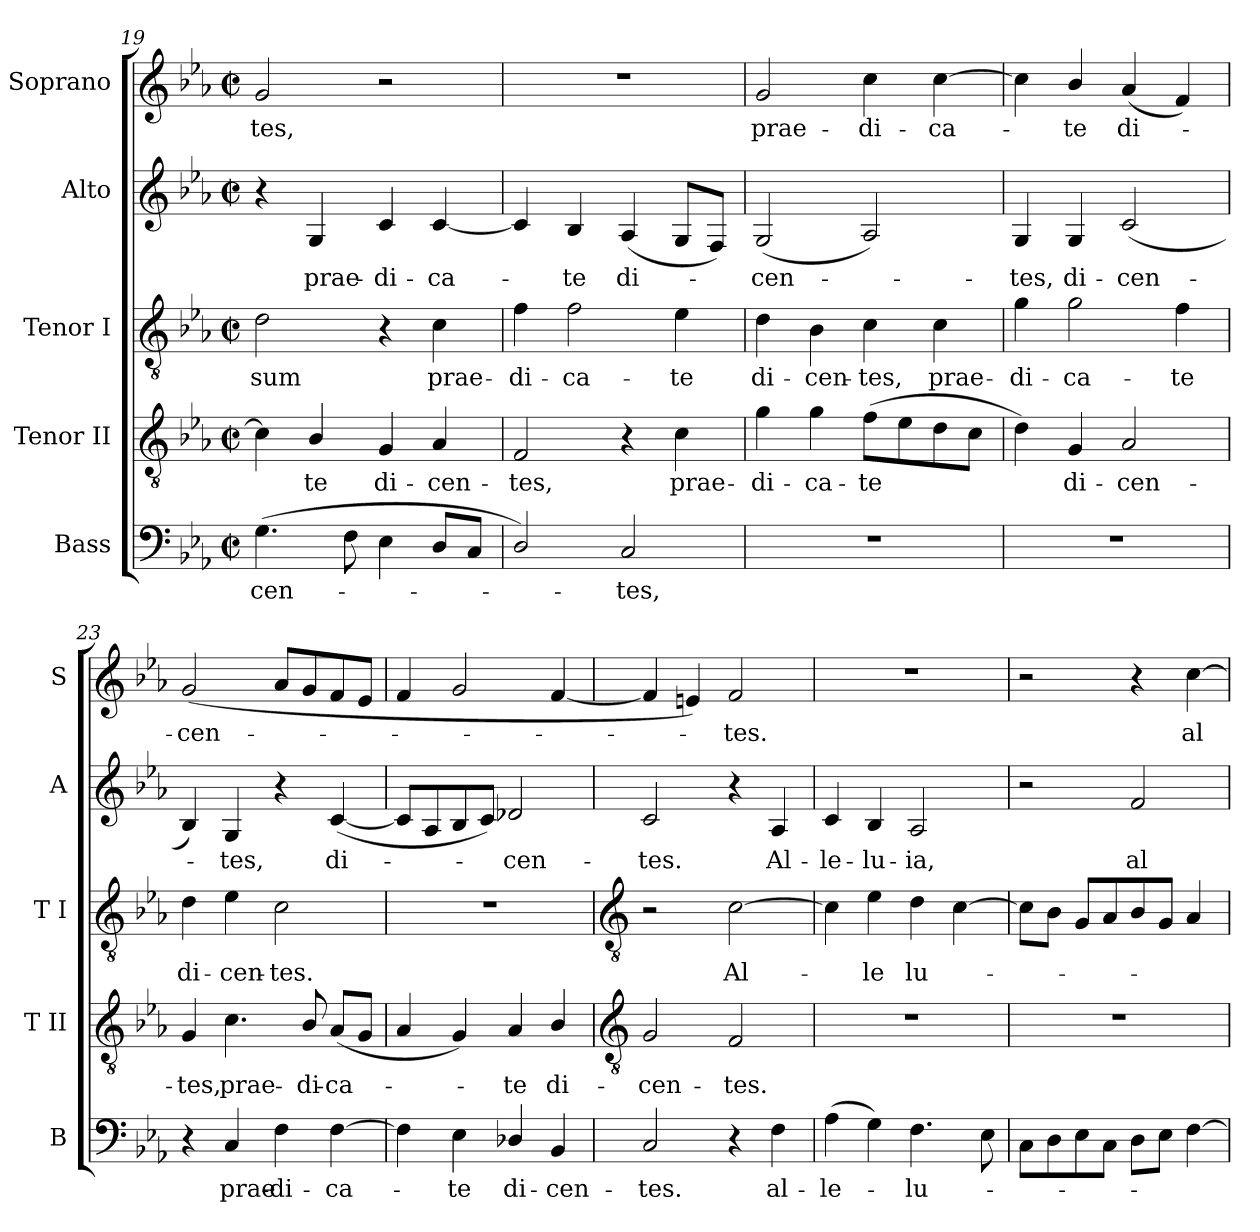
**kern	**text	**kern	**text	**kern	**text	**kern	**text	**kern	**text
*part5	*part5	*part4	*part4	*part3	*part3	*part2	*part2	*part1	*part1
*staff5	*staff5	*staff4	*staff4	*staff3	*staff3	*staff2	*staff2	*staff1	*staff1
*I"Bass	*	*I"Tenor II	*	*I"Tenor I	*	*I"Alto	*	*I"Soprano	*
*I'B	*	*I'T II	*	*I'T I	*	*I'A	*	*I'S	*
!!LO:LB:g=z
*clefF4	*	*clefGv2	*	*clefGv2	*	*clefG2	*	*clefG2	*
*k[b-e-a-]	*	*k[b-e-a-]	*	*k[b-e-a-]	*	*k[b-e-a-]	*	*k[b-e-a-]	*
*E-:	*	*E-:	*	*E-:	*	*E-:	*	*E-:	*
*M2/2	*	*M2/2	*	*M2/2	*	*M2/2	*	*M2/2	*
*met(c|)	*	*met(c|)	*	*met(c|)	*	*met(c|)	*	*met(c|)	*
=19	=19	=19	=19	=19	=19	=19	=19	=19	=19
!	!LO:LY:b	!	!	!	!LO:LY:b	!	!	!	!LO:LY:b
(>4.G	cen-	4c]	.	2d	-sum	4r	.	2g	-tes,
!	!	!	!LO:LY:b	!	!	!	!LO:LY:b	!	!
.	.	4B-/	te	.	.	4G	prae-	.	.
8F	.	.	.	.	.	.	.	.	.
!	!	!	!LO:LY:b	!	!	!	!LO:LY:b	!	!
4E-	.	4G	di-	4r	.	4c	-di-	2r	.
!	!	!	!LO:LY:b	!	!LO:LY:b	!	!LO:LY:b	!	!
8DL	.	4A-	-cen-	4c	prae-	[4c	-ca-	.	.
8CJ	.	.	.	.	.	.	.	.	.
=20	=20	=20	=20	=20	=20	=20	=20	=20	=20
!	!	!	!LO:LY:b	!	!LO:LY:b	!	!	!	!
2D/)	.	2F	-tes,	4f	-di-	4c]	.	1r	.
!	!	!	!	!	!LO:LY:b	!	!LO:LY:b	!	!
.	.	.	.	2f	-ca-	4B-	te	.	.
!	!LO:LY:b	!	!	!	!	!	!LO:LY:b	!	!
2C	tes,	4r	.	.	.	(<4A-	di-	.	.
!	!	!	!LO:LY:b	!	!LO:LY:b	!	!	!	!
.	.	4c	prae-	4e-	-te	8GL	.	.	.
.	.	.	.	.	.	8FJ)	.	.	.
=21	=21	=21	=21	=21	=21	=21	=21	=21	=21
!	!	!	!LO:LY:b	!	!LO:LY:b	!	!LO:LY:b	!	!LO:LY:b
1r	.	4g	-di-	4d	di-	(<2G	cen-	2g	prae-
!	!	!	!LO:LY:b	!	!LO:LY:b	!	!	!	!
.	.	4g	-ca-	4B-	-cen-	.	.	.	.
!	!	!	!LO:LY:b	!	!LO:LY:b	!	!	!	!LO:LY:b
.	.	(>8fL	-te	4c	-tes,	2A-)	.	4cc	-di-
.	.	8e-	.	.	.	.	.	.	.
!	!	!	!	!	!LO:LY:b	!	!	!	!LO:LY:b
.	.	8d	.	4c	prae-	.	.	[4cc	-ca-
.	.	8cJ	.	.	.	.	.	.	.
=22	=22	=22	=22	=22	=22	=22	=22	=22	=22
!	!	!	!	!	!LO:LY:b	!	!LO:LY:b	!	!
1r	.	4d)	.	4g	-di-	4G	tes,	4cc]	.
!	!	!	!LO:LY:b	!	!LO:LY:b	!	!LO:LY:b	!	!LO:LY:b
.	.	4G	di-	2g	-ca-	4G	di-	4b-/	te
!	!	!	!LO:LY:b	!	!	!	!LO:LY:b	!	!LO:LY:b
.	.	2A-	-cen-	.	.	(<2c	-cen-	(<4a-	di-
!	!	!	!	!	!LO:LY:b	!	!	!	!
.	.	.	.	4f	-te	.	.	4f)	.
=23	=23	=23	=23	=23	=23	=23	=23	=23	=23
!	!	!	!LO:LY:b	!	!LO:LY:b	!	!	!	!LO:LY:b
4r	.	4G	-tes,	4d	di-	4B-)	.	(<2g	cen-
!	!LO:LY:b	!	!LO:LY:b	!	!LO:LY:b	!	!LO:LY:b	!	!
4C	prae-	4.c	prae-	4e-	-cen-	4G	tes,	.	.
!	!LO:LY:b	!	!	!	!LO:LY:b	!	!	!	!
4F	-di-	.	.	2c	-tes.	4r	.	8a-L	.
!	!	!	!LO:LY:b	!	!	!	!	!	!
.	.	8B-/	-di-	.	.	.	.	8g	.
!	!LO:LY:b	!	!LO:LY:b	!	!	!	!LO:LY:b	!	!
[4F	-ca-	(<8A-L	-ca-	.	.	(<[4c	di-	8f	.
.	.	8GJ	.	.	.	.	.	8e-J	.
=24	=24	=24	=24	=24	=24	=24	=24	=24	=24
4F]	.	4A-	.	1r	.	8cL]	.	4f	.
.	.	.	.	.	.	8A-	.	.	.
!	!LO:LY:b	!	!	!	!	!	!	!	!
4E-	te	4G)	.	.	.	8B-	.	2g	.
.	.	.	.	.	.	8cJ)	.	.	.
!	!LO:LY:b	!	!LO:LY:b	!	!	!	!LO:LY:b	!	!
4D-X/	di-	4A-	te	.	.	2d-X	cen-	.	.
!	!LO:LY:b	!	!LO:LY:b	!	!	!	!	!	!
4BB-	-cen-	4B-/	di-	.	.	.	.	[4f	.
!!LO:LB:g=z
=25	=25	=25	=25	=25	=25	=25	=25	=25	=25
*	*	*clefGv2	*	*clefGv2	*	*	*	*	*
!	!LO:LY:b	!	!LO:LY:b	!	!	!	!LO:LY:b	!	!
2C	-tes.	2G	-cen-	2r	.	2c	-tes.	4f]	.
.	.	.	.	.	.	.	.	4en)	.
!	!	!	!LO:LY:b	!	!LO:LY:b	!	!	!	!LO:LY:b
4r	.	2F	-tes.	[2c	Al-	4r	.	2f	tes.
!	!LO:LY:b	!	!	!	!	!	!LO:LY:b	!	!
4F	al-	.	.	.	.	4A-	Al-	.	.
=26	=26	=26	=26	=26	=26	=26	=26	=26	=26
!	!LO:LY:b	!	!	!	!	!	!LO:LY:b	!	!
(>4A-	-le-	1r	.	4c]	.	4c	-le-	1r	.
!	!	!	!	!	!LO:LY:b	!	!LO:LY:b	!	!
4G)	.	.	.	4e-	le	4B-	-lu-	.	.
!	!LO:LY:b	!	!	!	!LO:LY:b	!	!LO:LY:b	!	!
4.F	-lu-	.	.	4d	lu-	2A-	-ia,	.	.
.	.	.	.	[4c	.	.	.	.	.
8E-	.	.	.	.	.	.	.	.	.
=27	=27	=27	=27	=27	=27	=27	=27	=27	=27
8CL	.	1r	.	8cL]	.	2r	.	2r	.
8D	.	.	.	8B-J	.	.	.	.	.
8E-	.	.	.	8GL	.	.	.	.	.
8CJ	.	.	.	8A-	.	.	.	.	.
!	!	!	!	!	!	!	!LO:LY:b	!	!
8DL	.	.	.	8B-	.	2f	al-	4r	.
8E-J	.	.	.	8GJ	.	.	.	.	.
!	!	!	!	!	!	!	!	!	!LO:LY:b
[4F	.	.	.	4A-	.	.	.	[4cc	al-
=	=	=	=	=	=	=	=	=	=
*-	*-	*-	*-	*-	*-	*-	*-	*-	*-
